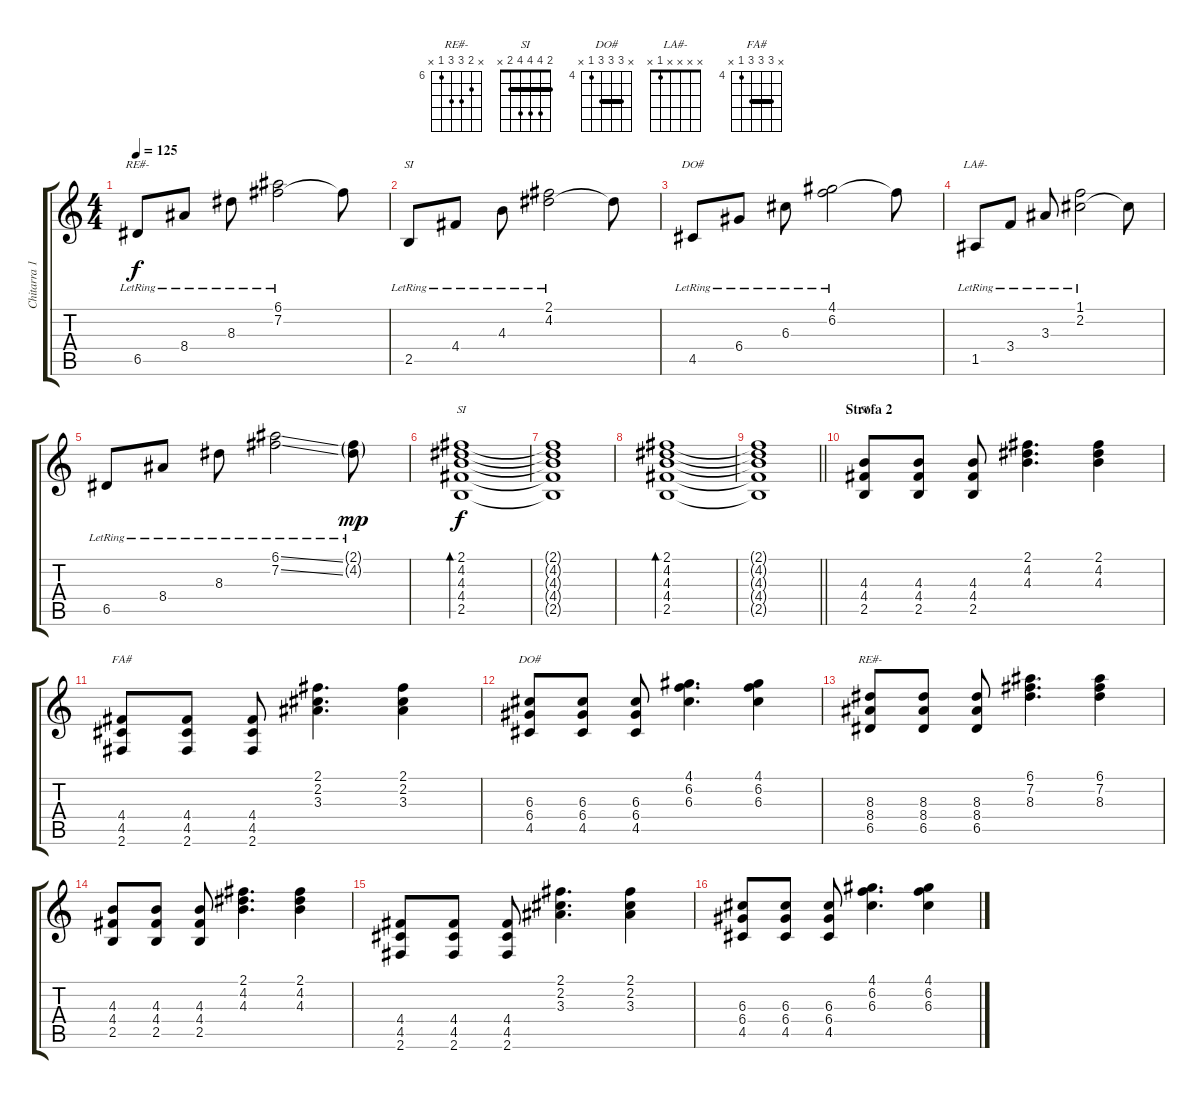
\track ("Chitarra 1" "Chitarra 1") {instrument acousticguitarsteel}
\staff {score tabs}
\tuning (E4 B3 G3 D3 A2 E2) {hide}
\chord ("RE#-" x x x x 6 x) {firstfret 6}
\chord ("SI" x x x x 2 x)
\chord ("DO#" x x x x 4 x)
\chord ("LA#-" x x x x 1 x)
\chord ("SI" x 4 4 4 2 x) {barre 4}
\chord ("SI" 2 4 4 4 2 x) {barre 2}
\chord ("FA#" x 6 6 6 4 x) {firstfret 4 barre 6}
\chord ("DO#" x 6 6 6 4 x) {firstfret 4 barre 6}
\chord ("RE#-" x 7 8 8 6 x) {firstfret 6}
\ts (4 4)
\tempo 125
\clef g2
\ks c
6.5{lr}.8{ch "RE#-" dy f} 8.4{lr}.8 8.3{lr}.8 (6.1 7.2{lr}).2 7.2{t}.8 |
2.5{lr}.8{ch "SI"} 4.4{lr}.8 4.3{lr}.8 (2.1 4.2{lr}).2 4.2{t}.8 |
4.5{lr}.8{ch "DO#"} 6.4{lr}.8 6.3{lr}.8 (4.1 6.2{lr}).2 6.2{t}.8 |
1.5{lr}.8{ch "LA#-"} 3.4{lr}.8 3.3{lr}.8 (1.1 2.2{lr}).2 2.2{t}.8 |
6.5{lr}.8 8.4{lr}.8 8.3{lr}.8 (6.1{ss} 7.2{ss lr}).2 (2.1{g} 4.2{g lr}).8{dy mp} |
(2.1 4.2 4.3 4.4 2.5).1{bd 240 ch "SI" dy f} |
(2.1{t} 4.2{t} 4.3{t} 4.4{t} 2.5{t}).1 |
(2.1 4.2 4.3 4.4 2.5).1{bd 240} |
\barLineRight lightlight
(2.1{t} 4.2{t} 4.3{t} 4.4{t} 2.5{t}).1 |
\section ("" "Strofa 2")
(4.3 4.4 2.5).8{ch "SI"} (4.3 4.4 2.5).8 (4.3 4.4 2.5).8 (2.1 4.2 4.3).4{d} (2.1 4.2 4.3).4 |
(4.4 4.5 2.6).8{ch "FA#"} (4.4 4.5 2.6).8 (4.4 4.5 2.6).8 (2.1 2.2 3.3).4{d} (2.1 2.2 3.3).4 |
(6.3 6.4 4.5).8{ch "DO#"} (6.3 6.4 4.5).8 (6.3 6.4 4.5).8 (4.1 6.2 6.3).4{d} (4.1 6.2 6.3).4 |
(8.3 8.4 6.5).8{ch "RE#-"} (8.3 8.4 6.5).8 (8.3 8.4 6.5).8 (6.1 7.2 8.3).4{d} (6.1 7.2 8.3).4 |
(4.3 4.4 2.5).8 (4.3 4.4 2.5).8 (4.3 4.4 2.5).8 (2.1 4.2 4.3).4{d} (2.1 4.2 4.3).4 |
(4.4 4.5 2.6).8 (4.4 4.5 2.6).8 (4.4 4.5 2.6).8 (2.1 2.2 3.3).4{d} (2.1 2.2 3.3).4 |
(6.3 6.4 4.5).8 (6.3 6.4 4.5).8 (6.3 6.4 4.5).8 (4.1 6.2 6.3).4{d} (4.1 6.2 6.3).4
